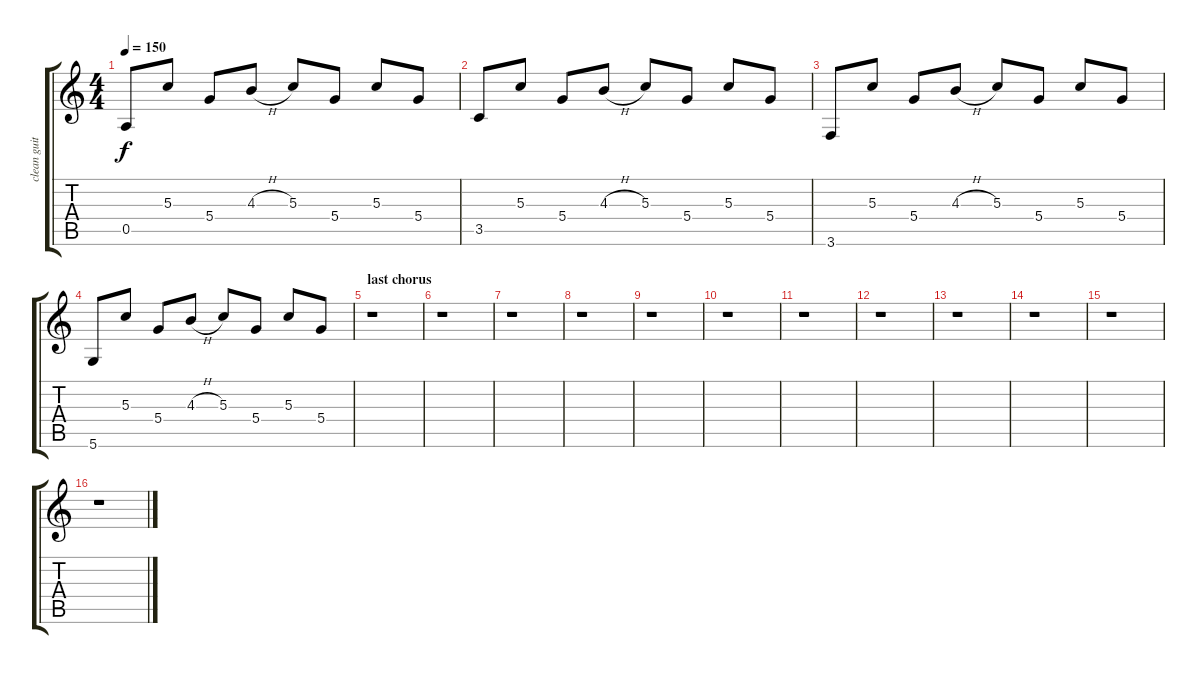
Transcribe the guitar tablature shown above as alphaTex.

\track ("clean guitar" "clean guit") {instrument acousticguitarsteel}
\staff {score tabs}
\tuning (E4 B3 G3 D3 A2 D2) {hide}
\ts (4 4)
\tempo 150
\clef g2
\ks c
0.5.8{dy f} 5.3.8 5.4.8 4.3{h}.8 5.3.8 5.4.8 5.3.8 5.4.8 |
3.5.8 5.3.8 5.4.8 4.3{h}.8 5.3.8 5.4.8 5.3.8 5.4.8 |
3.6.8 5.3.8 5.4.8 4.3{h}.8 5.3.8 5.4.8 5.3.8 5.4.8 |
5.6.8 5.3.8 5.4.8 4.3{h}.8 5.3.8 5.4.8 5.3.8 5.4.8 |
\section ("" "last chorus")
r.1 |
r.1 |
r.1 |
r.1 |
r.1 |
r.1 |
r.1 |
r.1 |
r.1 |
r.1 |
r.1 |
r.1
